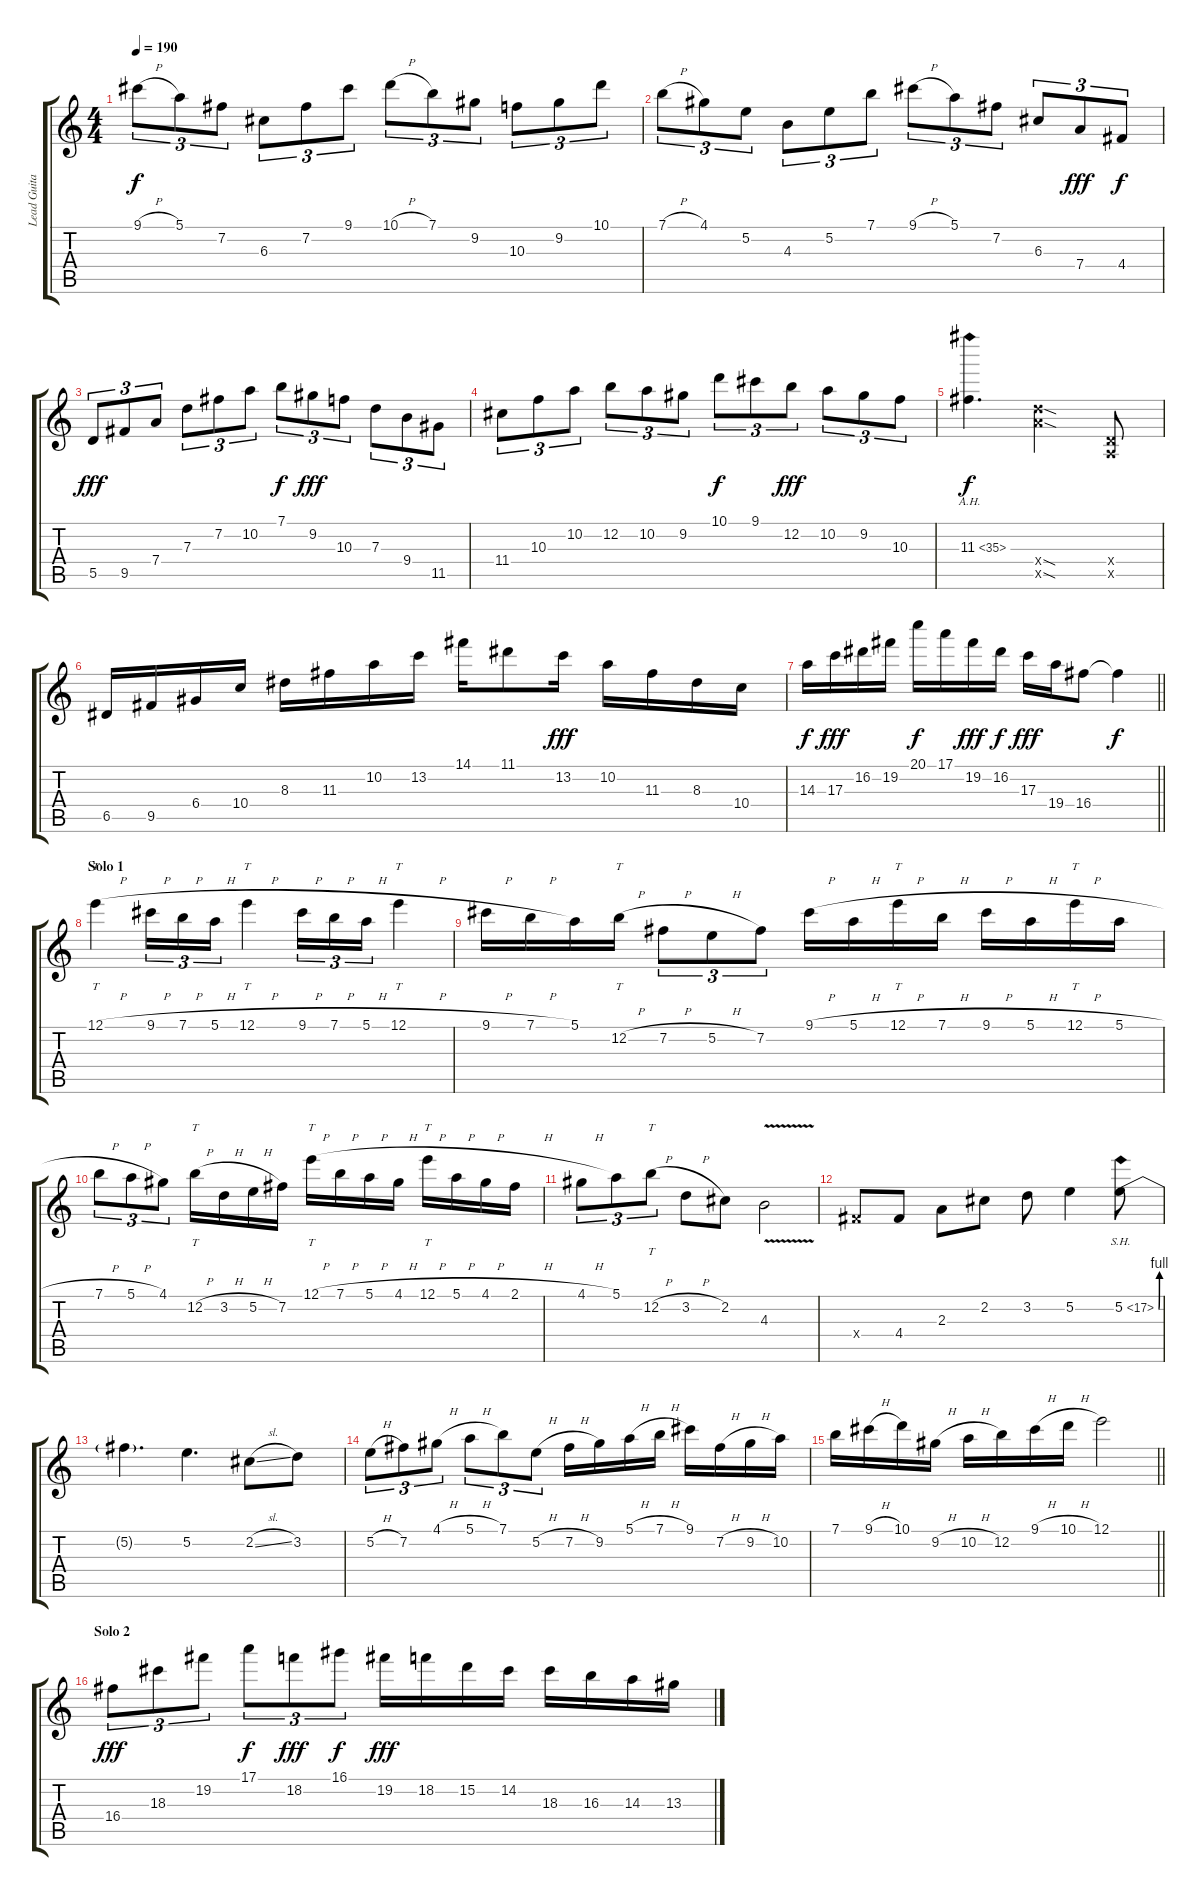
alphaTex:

\track ("Lead Guitar" "Lead Guita") {instrument overdrivenguitar}
\staff {score tabs}
\tuning (E4 B3 G3 D3 A2 E2) {hide}
\ts (4 4)
\tempo 190
\clef g2
\ks c
9.1{h}.8{tu (3 2) dy f} 5.1.8{tu (3 2)} 7.2.8{tu (3 2)} 6.3.8{tu (3 2)} 7.2.8{tu (3 2)} 9.1.8{tu (3 2)} 10.1{h}.8{tu (3 2)} 7.1.8{tu (3 2)} 9.2.8{tu (3 2)} 10.3.8{tu (3 2)} 9.2.8{tu (3 2)} 10.1.8{tu (3 2)} |
7.1{h}.8{tu (3 2)} 4.1.8{tu (3 2)} 5.2.8{tu (3 2)} 4.3.8{tu (3 2)} 5.2.8{tu (3 2)} 7.1.8{tu (3 2)} 9.1{h}.8{tu (3 2)} 5.1.8{tu (3 2)} 7.2.8{tu (3 2)} 6.3.8{tu (3 2)} 7.4.8{tu (3 2) dy fff} 4.4.8{tu (3 2) dy f} |
5.5.8{tu (3 2) dy fff} 9.5.8{tu (3 2)} 7.4.8{tu (3 2)} 7.3.8{tu (3 2)} 7.2.8{tu (3 2)} 10.2.8{tu (3 2)} 7.1.8{tu (3 2) dy f} 9.2.8{tu (3 2) dy fff} 10.3.8{tu (3 2)} 7.3.8{tu (3 2)} 9.4.8{tu (3 2)} 11.5.8{tu (3 2)} |
11.4.8{tu (3 2)} 10.3.8{tu (3 2)} 10.2.8{tu (3 2)} 12.2.8{tu (3 2)} 10.2.8{tu (3 2)} 9.2.8{tu (3 2)} 10.1.8{tu (3 2) dy f} 9.1.8{tu (3 2)} 12.2.8{tu (3 2) dy fff} 10.2.8{tu (3 2)} 9.2.8{tu (3 2)} 10.3.8{tu (3 2)} |
11.3{ah 24}.4{d dy f} (12.4{sod x} 12.5{sod x}).2 (0.4{x} 0.5{x}).8 |
6.5.16 9.5.16 6.4.16 10.4.16 8.3.16 11.3.16 10.2.16 13.2.16 14.1.16 11.1.8 13.2.16{dy fff} 10.2.16 11.3.16 8.3.16 10.4.16 |
\barLineRight lightlight
14.3.16{dy f} 17.3.16{dy fff} 16.2.16 19.2.16 20.1.16{dy f} 17.1.16 19.2.16{dy fff} 16.2.16{dy f} 17.3.16{dy fff} 19.4.16 16.4.8 16.4{t}.4{dy f} |
\section ("" "Solo 1")
12.1{h}.4{tt} 9.1{h}.16{tu (3 2)} 7.1{h}.16{tu (3 2)} 5.1{h}.16{tu (3 2)} 12.1{h}.4{tt} 9.1{h}.16{tu (3 2)} 7.1{h}.16{tu (3 2)} 5.1{h}.16{tu (3 2)} 12.1{h}.4{tt} |
9.1{h}.16 7.1{h}.16 5.1.16 12.2{h}.16{tt} 7.2{h}.8{tu (3 2)} 5.2{h}.8{tu (3 2)} 7.2.8{tu (3 2)} 9.1{h}.16 5.1{h}.16 12.1{h}.16{tt} 7.1{h}.16 9.1{h}.16 5.1{h}.16 12.1{h}.16{tt} 5.1{h}.16 |
7.1{h}.8{tu (3 2)} 5.1{h}.8{tu (3 2)} 4.1.8{tu (3 2)} 12.2{h}.16{tt} 3.2{h}.16 5.2{h}.16 7.2.16 12.1{h}.16{tt} 7.1{h}.16 5.1{h}.16 4.1{h}.16 12.1{h}.16{tt} 5.1{h}.16 4.1{h}.16 2.1{h}.16 |
4.1{h}.8{tu (3 2)} 5.1.8{tu (3 2)} 12.2{h}.8{tt tu (3 2)} 3.2{h}.8 2.2.8 4.3{v}.2 |
4.4{x}.8 4.4.8 2.3.8 2.2.8 3.2.8 5.2.4 5.2{be (bend 0 0 60 4) sh 12}.8 |
5.2{t}.4{d} 5.2.4{d} 2.2{sl}.8 3.2.8 |
5.2{h}.8{tu (3 2)} 7.2.8{tu (3 2)} 4.1{h}.8{tu (3 2)} 5.1{h}.8{tu (3 2)} 7.1.8{tu (3 2)} 5.2{h}.8{tu (3 2)} 7.2{h}.16 9.2.16 5.1{h}.16 7.1{h}.16 9.1.16 7.2{h}.16 9.2{h}.16 10.2.16 |
\barLineRight lightlight
7.1.16 9.1{h}.16 10.1.16 9.2{h}.16 10.2{h}.16 12.2.16 9.1{h}.16 10.1{h}.16 12.1.2 |
\section ("" "Solo 2")
16.4.8{tu (3 2) dy fff} 18.3.8{tu (3 2)} 19.2.8{tu (3 2)} 17.1.8{tu (3 2) dy f} 18.2.8{tu (3 2) dy fff} 16.1.8{tu (3 2) dy f} 19.2.16{dy fff} 18.2.16 15.2.16 14.2.16 18.3.16 16.3.16 14.3.16 13.3.16
